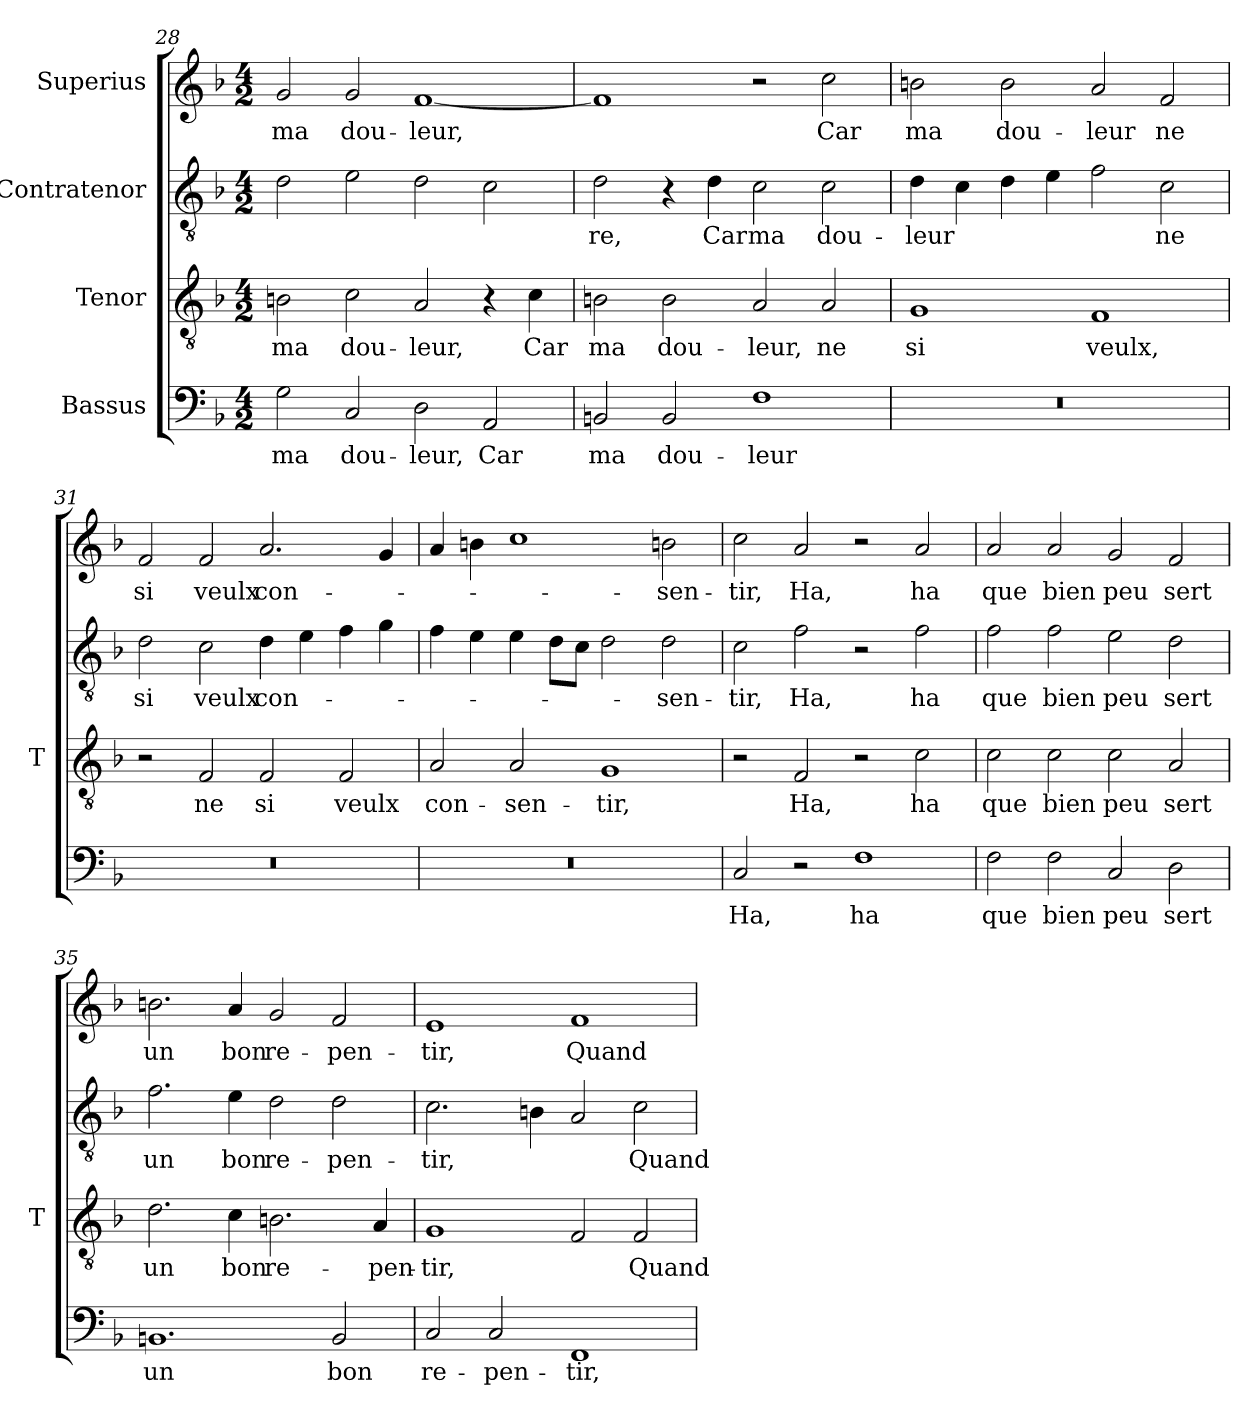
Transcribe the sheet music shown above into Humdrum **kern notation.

**kern	**text	**kern	**text	**kern	**text	**kern	**text
*part4	*part4	*part3	*part3	*part2	*part2	*part1	*part1
*staff4	*staff4	*staff3	*staff3	*staff2	*staff2	*staff1	*staff1
*I"Bassus	*	*I"Tenor	*	*I"Contratenor	*	*I"Superius	*
*	*	*I'T	*	*	*	*	*
*clefF4	*	*clefGv2	*	*clefGv2	*	*clefG2	*
*k[b-]	*	*k[b-]	*	*k[b-]	*	*k[b-]	*
*M4/2	*	*M4/2	*	*M4/2	*	*M4/2	*
=28	=28	=28	=28	=28	=28	=28	=28
2G	-ma	2Bn	-ma	2d	.	2g	-ma
2C	dou-	2c	dou-	2e	.	2g	dou-
2D	-leur,	2A	-leur,	2d	.	[1f	-leur,
2AA	-Car	4r	.	2c	.	.	.
.	.	4c	-Car	.	.	.	.
=29	=29	=29	=29	=29	=29	=29	=29
2BBn	-ma	2Bn	-ma	2d	-re,	1f]	.
2BB	dou-	2B	dou-	4r	.	.	.
.	.	.	.	4d	-Car	.	.
1F	-leur	2A	-leur,	2c	-ma	2r	.
.	.	2A	-ne	2c	dou-	2cc	-Car
=30	=30	=30	=30	=30	=30	=30	=30
0r	.	1G	-si	4d	-leur	2b	-ma
.	.	.	.	4c	.	.	.
.	.	.	.	4d	.	2b	dou-
.	.	.	.	4e	.	.	.
.	.	1F	-veulx,	2f	.	2a	-leur
.	.	.	.	2c	-ne	2f	-ne
=31	=31	=31	=31	=31	=31	=31	=31
0r	.	2r	.	2d	-si	2f	-si
.	.	2F	-ne	2c	-veulx	2f	-veulx
.	.	2F	-si	4d	con-	2.a	con-
.	.	.	.	4e	.	.	.
.	.	2F	-veulx	4f	.	.	.
.	.	.	.	4g	.	4g	.
=32	=32	=32	=32	=32	=32	=32	=32
0r	.	2A	con-	4f	.	4a	.
.	.	.	.	4e	.	4b	.
.	.	2A	sen-	4e	.	1cc	.
.	.	.	.	8dL	.	.	.
.	.	.	.	8cJ	.	.	.
.	.	1G	-tir,	2d	.	.	.
.	.	.	.	2d	sen-	2bn	sen-
=33	=33	=33	=33	=33	=33	=33	=33
2C	-Ha,	2r	.	2c	-tir,	2cc	-tir,
2r	.	2F	-Ha,	2f	-Ha,	2a	-Ha,
1F	-ha	2r	.	2r	.	2r	.
.	.	2c	-ha	2f	-ha	2a	-ha
=34	=34	=34	=34	=34	=34	=34	=34
2F	-que	2c	-que	2f	-que	2a	-que
2F	-bien	2c	-bien	2f	-bien	2a	-bien
2C	-peu	2c	-peu	2e	-peu	2g	-peu
2D	-sert	2A	-sert	2d	-sert	2f	-sert
=35	=35	=35	=35	=35	=35	=35	=35
1.BBn	-un	2.d	-un	2.f	-un	2.b	-un
.	.	4c	-bon	4e	-bon	4a	-bon
.	.	2.Bn	re-	2d	re-	2g	re-
2BB	-bon	.	.	2d	pen-	2f	pen-
.	.	4A	pen-	.	.	.	.
=36	=36	=36	=36	=36	=36	=36	=36
2C	re-	1G	-tir,	2.c	-tir,	1e	-tir,
2C	pen-	.	.	.	.	.	.
.	.	.	.	4Bn	.	.	.
1FF	-tir,	2F	.	2A	.	1f	-Quand
.	.	2F	-Quand	2c	-Quand	.	.
=	=	=	=	=	=	=	=
*-	*-	*-	*-	*-	*-	*-	*-
